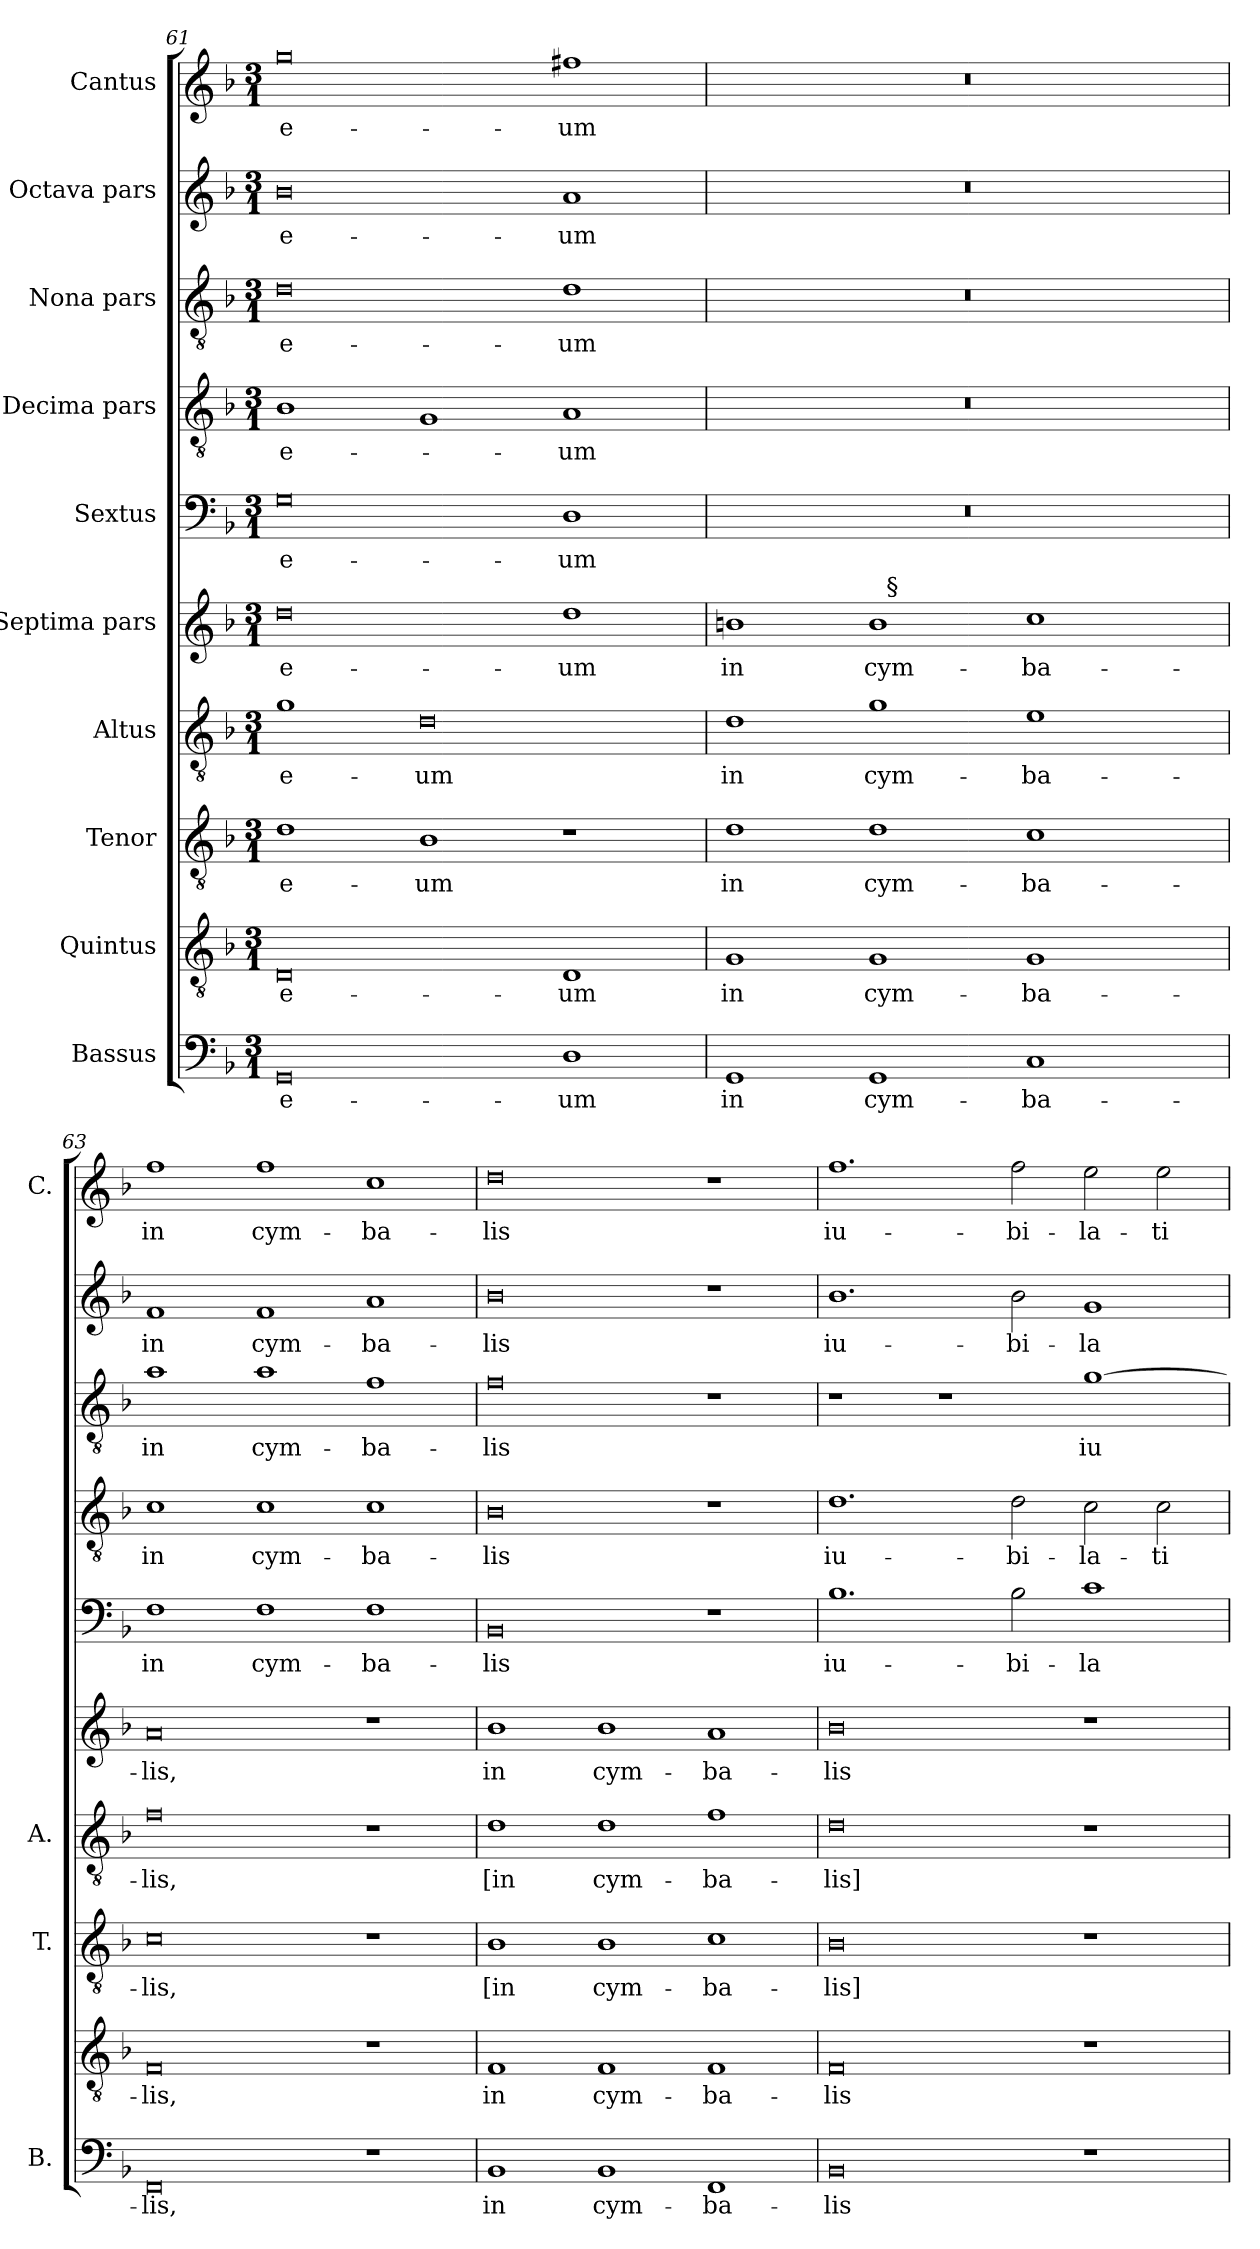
**kern	**text	**kern	**text	**kern	**text	**kern	**text	**kern	**text	**kern	**text	**kern	**text	**kern	**text	**kern	**text	**kern	**text
*part10	*part10	*part9	*part9	*part8	*part8	*part7	*part7	*part6	*part6	*part5	*part5	*part4	*part4	*part3	*part3	*part2	*part2	*part1	*part1
*staff10	*staff10	*staff9	*staff9	*staff8	*staff8	*staff7	*staff7	*staff6	*staff6	*staff5	*staff5	*staff4	*staff4	*staff3	*staff3	*staff2	*staff2	*staff1	*staff1
*I"Bassus	*	*I"Quintus	*	*I"Tenor	*	*I"Altus	*	*I"Septima pars	*	*I"Sextus	*	*I"Decima pars	*	*I"Nona pars	*	*I"Octava pars	*	*I"Cantus	*
*I'B.	*	*	*	*I'T.	*	*I'A.	*	*	*	*	*	*	*	*	*	*	*	*I'C.	*
*clefF4	*	*clefGv2	*	*clefGv2	*	*clefGv2	*	*clefG2	*	*clefF4	*	*clefGv2	*	*clefGv2	*	*clefG2	*	*clefG2	*
*	*	*ITrd7c12	*	*ITrd7c12	*	*ITrd7c12	*	*	*	*	*	*ITrd7c12	*	*ITrd7c12	*	*	*	*	*
*k[b-]	*	*k[b-]	*	*k[b-]	*	*k[b-]	*	*k[b-]	*	*k[b-]	*	*k[b-]	*	*k[b-]	*	*k[b-]	*	*k[b-]	*
*d:	*	*d:	*	*d:	*	*d:	*	*d:	*	*d:	*	*d:	*	*d:	*	*d:	*	*d:	*
*M3/1	*	*M3/1	*	*M3/1	*	*M3/1	*	*M3/1	*	*M3/1	*	*M3/1	*	*M3/1	*	*M3/1	*	*M3/1	*
=61	=61	=61	=61	=61	=61	=61	=61	=61	=61	=61	=61	=61	=61	=61	=61	=61	=61	=61	=61
!	!LO:LY:b	!	!LO:LY:b	!	!LO:LY:b	!	!LO:LY:b	!	!LO:LY:b	!	!LO:LY:b	!	!LO:LY:b	!	!LO:LY:b	!	!LO:LY:b	!	!LO:LY:b
0GG	e-	0DD	e-	1D	e-	1G	e-	0dd	e-	0G	e-	1BB-	e-	0D	e-	0b-	e-	0gg	e-
!	!	!	!	!	!LO:LY:b	!	!LO:LY:b	!	!	!	!	!	!	!	!	!	!	!	!
.	.	.	.	1BB-	-um	0D	-um	.	.	.	.	1GG	.	.	.	.	.	.	.
!	!LO:LY:b	!	!LO:LY:b	!	!	!	!	!	!LO:LY:b	!	!LO:LY:b	!	!LO:LY:b	!	!LO:LY:b	!	!LO:LY:b	!	!LO:LY:b
1D	-um	1DD	-um	1r	.	.	.	1dd	-um	1D	-um	1AA	-um	1D	-um	1a	-um	1ff#X	-um
=62	=62	=62	=62	=62	=62	=62	=62	=62	=62	=62	=62	=62	=62	=62	=62	=62	=62	=62	=62
!	!LO:LY:b	!	!LO:LY:b	!	!LO:LY:b	!	!LO:LY:b	!	!LO:LY:b	!LO:N:vis=1	!	!LO:N:vis=1	!	!LO:N:vis=1	!	!LO:N:vis=1	!	!LO:N:vis=1	!
*	*	*	*	*	*	*	*	*^	*	*	*	*	*	*	*	*	*	*	*
1GG	in	1GG	in	1D	in	1D	in	1bn	1ryy	in	0.r	.	0.r	.	0.r	.	0.r	.	0.r	.
!	!LO:LY:b	!	!LO:LY:b	!	!LO:LY:b	!	!LO:LY:b	!	!	!LO:LY:b	!	!	!	!	!	!	!	!	!	!
1GG	cym-	1GG	cym-	1D	cym-	1G	cym-	1b	32ryy	cym-	.	.	.	.	.	.	.	.	.	.
!	!	!	!	!	!	!	!	!	!LO:TX:a:t=§	!	!	!	!	!	!	!	!	!	!	!
.	.	.	.	.	.	.	.	.	1ryy	.	.	.	.	.	.	.	.	.	.	.
!	!LO:LY:b	!	!LO:LY:b	!	!LO:LY:b	!	!LO:LY:b	!	!	!LO:LY:b	!	!	!	!	!	!	!	!	!	!
1C	-ba-	1GG	-ba-	1C	-ba-	1E	-ba-	1cc	.	-ba-	.	.	.	.	.	.	.	.	.	.
.	.	.	.	.	.	.	.	.	2ryy	.	.	.	.	.	.	.	.	.	.	.
.	.	.	.	.	.	.	.	.	4...ryy	.	.	.	.	.	.	.	.	.	.	.
=63	=63	=63	=63	=63	=63	=63	=63	=63	=63	=63	=63	=63	=63	=63	=63	=63	=63	=63	=63	=63
!	!LO:LY:b	!	!LO:LY:b	!	!LO:LY:b	!	!LO:LY:b	!	!	!LO:LY:b	!	!LO:LY:b	!	!LO:LY:b	!	!LO:LY:b	!	!LO:LY:b	!	!LO:LY:b
*	*	*	*	*	*	*	*	*v	*v	*	*	*	*	*	*	*	*	*	*	*
0FF	-lis,	0FF	-lis,	0C	-lis,	0F	-lis,	0a	-lis,	1F	in	1C	in	1A	in	1f	in	1ff	in
!	!	!	!	!	!	!	!	!	!	!	!LO:LY:b	!	!LO:LY:b	!	!LO:LY:b	!	!LO:LY:b	!	!LO:LY:b
.	.	.	.	.	.	.	.	.	.	1F	cym-	1C	cym-	1A	cym-	1f	cym-	1ff	cym-
!	!	!	!	!	!	!	!	!	!	!	!LO:LY:b	!	!LO:LY:b	!	!LO:LY:b	!	!LO:LY:b	!	!LO:LY:b
1r	.	1r	.	1r	.	1r	.	1r	.	1F	-ba-	1C	-ba-	1F	-ba-	1a	-ba-	1cc	-ba-
=64	=64	=64	=64	=64	=64	=64	=64	=64	=64	=64	=64	=64	=64	=64	=64	=64	=64	=64	=64
!	!LO:LY:b	!	!LO:LY:b	!	!LO:LY:b	!	!LO:LY:b	!	!LO:LY:b	!	!LO:LY:b	!	!LO:LY:b	!	!LO:LY:b	!	!LO:LY:b	!	!LO:LY:b
1BB-	in	1FF	in	1BB-	[in	1D	[in	1b-	in	0BB-	-lis	0BB-	-lis	0F	-lis	0b-	-lis	0dd	-lis
!	!LO:LY:b	!	!LO:LY:b	!	!LO:LY:b	!	!LO:LY:b	!	!LO:LY:b	!	!	!	!	!	!	!	!	!	!
1BB-	cym-	1FF	cym-	1BB-	cym-	1D	cym-	1b-	cym-	.	.	.	.	.	.	.	.	.	.
!	!LO:LY:b	!	!LO:LY:b	!	!LO:LY:b	!	!LO:LY:b	!	!LO:LY:b	!	!	!	!	!	!	!	!	!	!
1FF	-ba-	1FF	-ba-	1C	-ba-	1F	-ba-	1a	-ba-	1r	.	1r	.	1r	.	1r	.	1r	.
!!LO:PB:g=z
=65	=65	=65	=65	=65	=65	=65	=65	=65	=65	=65	=65	=65	=65	=65	=65	=65	=65	=65	=65
!	!LO:LY:b	!	!LO:LY:b	!	!LO:LY:b	!	!LO:LY:b	!	!LO:LY:b	!	!LO:LY:b	!	!LO:LY:b	!	!	!	!LO:LY:b	!	!LO:LY:b
0BB-	-lis	0FF	-lis	0BB-	-lis]	0D	-lis]	0b-	-lis	1.B-	iu-	1.D	iu-	1r	.	1.b-	iu-	1.ff	iu-
.	.	.	.	.	.	.	.	.	.	.	.	.	.	1r	.	.	.	.	.
!	!	!	!	!	!	!	!	!	!	!	!LO:LY:b	!	!LO:LY:b	!	!	!	!LO:LY:b	!	!LO:LY:b
.	.	.	.	.	.	.	.	.	.	2B-\	-bi-	2D\	-bi-	.	.	2b-\	-bi-	2ff\	-bi-
!	!	!	!	!	!	!	!	!	!	!	!LO:LY:b	!	!LO:LY:b	!	!LO:LY:b	!	!LO:LY:b	!	!LO:LY:b
1r	.	1r	.	1r	.	1r	.	1r	.	1c	-la-	2C\	-la-	[>1G	iu-	1g	-la-	2ee\	-la-
!	!	!	!	!	!	!	!	!	!	!	!	!	!LO:LY:b	!	!	!	!	!	!LO:LY:b
.	.	.	.	.	.	.	.	.	.	.	.	2C\	-ti-	.	.	.	.	2ee\	-ti-
=	=	=	=	=	=	=	=	=	=	=	=	=	=	=	=	=	=	=	=
*-	*-	*-	*-	*-	*-	*-	*-	*-	*-	*-	*-	*-	*-	*-	*-	*-	*-	*-	*-
